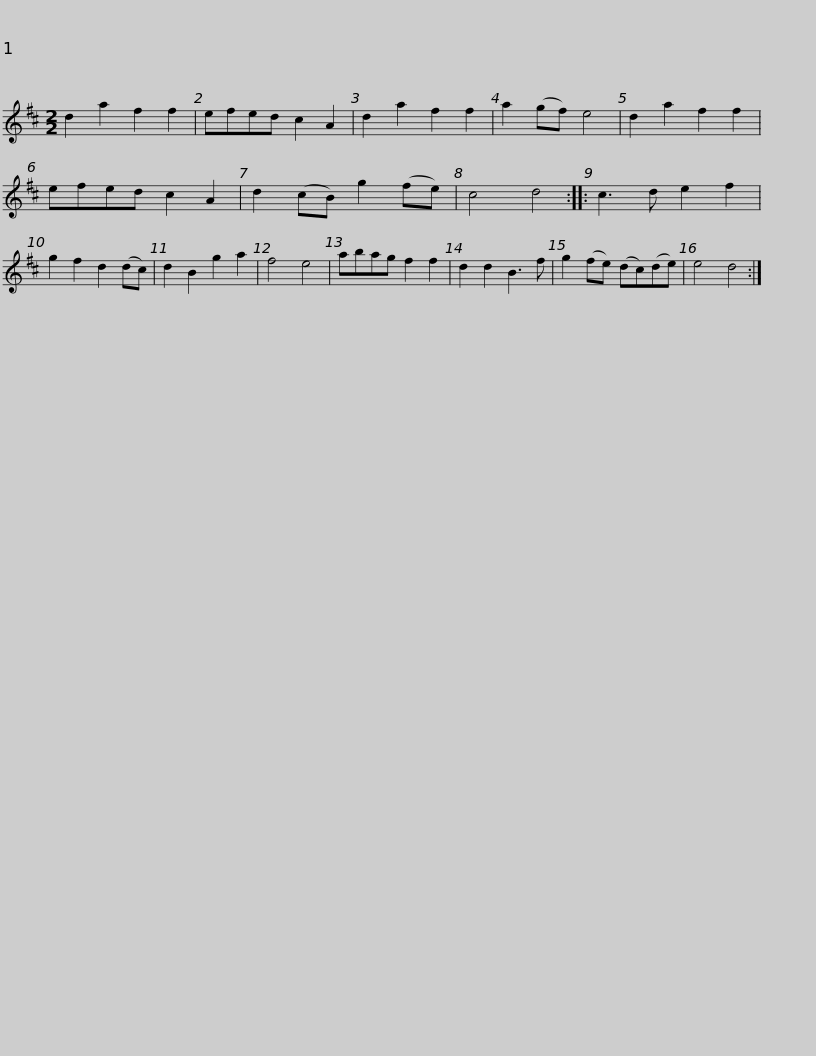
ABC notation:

X:1
L:1/8
M:2/2
I:linebreak $
K:D
V:1 treble
V:1
 d2 a2 f2 f2 | efed c2 A2 | d2 a2 f2 f2 | a2 (gf) e4 | d2 a2 f2 f2 | %5
 efed c2 A2 | d2 (cB) g2 (fe) | c4 d4 ::$ c3 d e2 f2 | g2 f2 d2 (dc) | %10
 d2 B2 g2 a2 | f4 e4 | abag f2 f2 | d2 d2 B3 f | g2 (fe) (dc)(de) | %15
 e4 d4 :| %16
